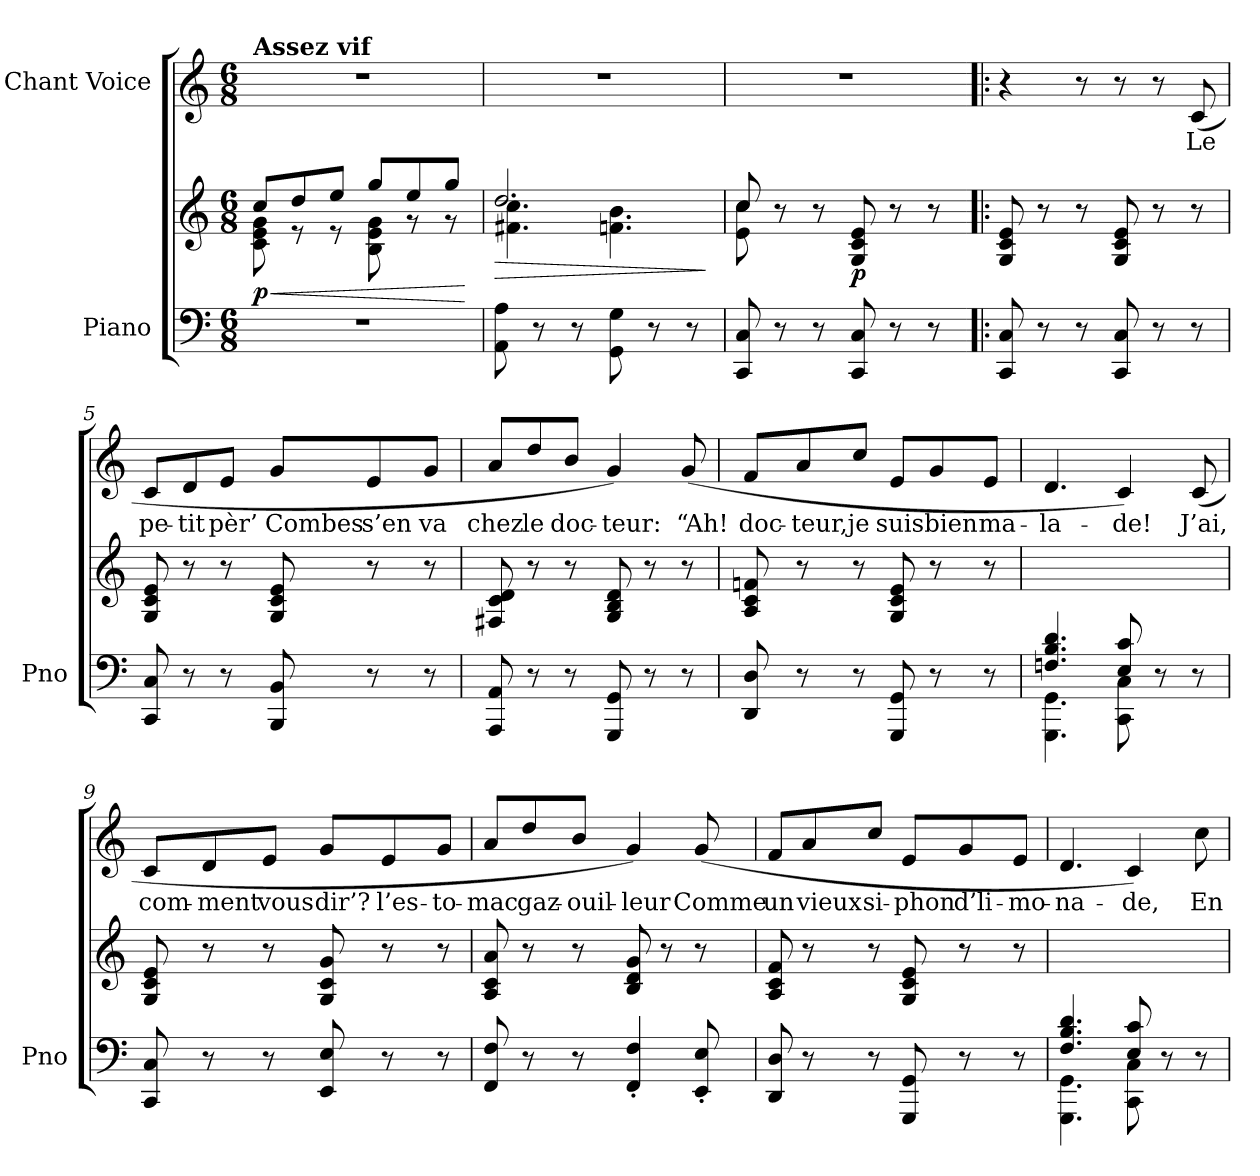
**kern	**kern	**dynam	**kern	**text
*part2	*part2	*part2	*part1	*part1
*staff3	*staff2	*staff2/3	*staff1	*staff1
*I"Piano	*	*	*I"Chant Voice	*
*I'Pno	*	*	*	*
*clefF4	*clefG2	*	*clefG2	*
*k[]	*k[]	*	*k[]	*
*M6/8	*M6/8	*	*M6/8	*
=1	=1	=1	=1	=1
!	!	!	!LO:TX:a:B:t=Assez vif	!
!	!	!LO:HP:b	!	!
*	*^	*	*	*
!	!	!	!LO:DY:n=1:b	!	!
2.r	8cc/L	8c\ 8e\ 8g\	< p	2.r	.
.	8dd/	8r	.	.	.
.	8ee/J	8r	.	.	.
.	8gg/L	8B\ 8e\ 8g\	.	.	.
.	8ee/	8r	.	.	.
.	8gg/J	8r	.	.	.
*	*v	*v	*	*	*
.	.	[	.	.
=2	=2	=2	=2	=2
!	!	!LO:HP:b	!	!
*	*^	*	*	*
8AA\ 8A\	2.dd/	4.f#X\ 4.cc\	>	2.r	.
8r	.	.	.	.	.
8r	.	.	.	.	.
8GG\ 8G\	.	4.fn\ 4.b\	.	.	.
8r	.	.	.	.	.
8r	.	.	.	.	.
*	*v	*v	*	*	*
.	.	]	.	.
=3	=3	=3	=3	=3
*	*^	*	*	*
8CC/ 8C/	8cc/	8e\ 8cc\	.	2.r	.
8r	8r	8ryy	.	.	.
8r	8r	8ryy	.	.	.
!	!	!	!LO:DY:b	!	!
8CC/ 8C/	8G/ 8c/ 8e/	8ryy	p	.	.
8r	8r	8ryy	.	.	.
8r	8r	8ryy	.	.	.
*	*v	*v	*	*	*
!!LO:LB:g=z
=4!|:	=4!|:	=4!|:	=4!|:	=4!|:
8CC/ 8C/	8G/ 8c/ 8e/	.	4r	.
8r	8r	.	.	.
8r	8r	.	8r	.
8CC/ 8C/	8G/ 8c/ 8e/	.	8r	.
8r	8r	.	8r	.
!	!	!	!	!LO:LY:b
8r	8r	.	(8c/	Le
!!LO:LB:g=z
=5	=5	=5	=5	=5
!	!	!	!	!LO:LY:b
8CC/ 8C/	8G/ 8c/ 8e/	.	8c/L	pe-
!	!	!	!	!LO:LY:b
8r	8r	.	8d/	-tit
!	!	!	!	!LO:LY:b
8r	8r	.	8e/J	pèr’
!	!	!	!	!LO:LY:b
8BBB/ 8BB/	8G/ 8c/ 8e/	.	8g/L	Combes
!	!	!	!	!LO:LY:b
8r	8r	.	8e/	s’en
!	!	!	!	!LO:LY:b
8r	8r	.	8g/J	va
=6	=6	=6	=6	=6
!	!	!	!	!LO:LY:b
8AAA/ 8AA/	8F#X/ 8c/ 8d/	.	8a/L	chez
!	!	!	!	!LO:LY:b
8r	8r	.	8dd/	le
!	!	!	!	!LO:LY:b
8r	8r	.	8b/J	doc-
!	!	!	!	!LO:LY:b
8GGG/ 8GG/	8G/ 8B/ 8d/	.	4g/)	-teur:
8r	8r	.	.	.
!	!	!	!	!LO:LY:b
8r	8r	.	(8g/	“Ah!
=7	=7	=7	=7	=7
!	!	!	!	!LO:LY:b
8DD/ 8D/	8A/ 8c/ 8fn/	.	8f/L	doc-
!	!	!	!	!LO:LY:b
8r	8r	.	8a/	-teur,
!	!	!	!	!LO:LY:b
8r	8r	.	8cc/J	je
!	!	!	!	!LO:LY:b
8GGG/ 8GG/	8G/ 8c/ 8e/	.	8e/L	suis
!	!	!	!	!LO:LY:b
8r	8r	.	8g/	bien
!	!	!	!	!LO:LY:b
8r	8r	.	8e/J	ma-
=8	=8	=8	=8	=8
*^	*	*	*	*
!	!	!	!	!	!LO:LY:b
4.Fn/ 4.B/ 4.d/	4.GGG\ 4.GG\	2ryy	.	4.d/	-la-
!	!	!	!	!	!LO:LY:b
8E/ 8c/	8CC\ 8C\	.	.	4c/)	-de!
4ryy	8r	8ryy	.	.	.
!	!	!	!	!	!LO:LY:b
.	8r	8ryy	.	(8c/	J’ai,
!!LO:PB:g=z
=9	=9	=9	=9	=9	=9
!	!	!	!	!	!LO:LY:b
*v	*v	*	*	*	*
8CC/ 8C/	8G/ 8c/ 8e/	.	8c/L	com-
!	!	!	!	!LO:LY:b
8r	8r	.	8d/	-ment
!	!	!	!	!LO:LY:b
8r	8r	.	8e/J	vous
!	!	!	!	!LO:LY:b
8EE/ 8E/	8G/ 8c/ 8g/	.	8g/L	dir’?
!	!	!	!	!LO:LY:b
8r	8r	.	8e/	l’es-
!	!	!	!	!LO:LY:b
8r	8r	.	8g/J	-to-
=10	=10	=10	=10	=10
!	!	!	!	!LO:LY:b
8FF/ 8F/	8A/ 8c/ 8a/	.	8a/L	-mac
!	!	!	!	!LO:LY:b
8r	8r	.	8dd/	gaz-
!	!	!	!	!LO:LY:b
8r	8r	.	8b/J	-ouil-
!	!	!	!	!LO:LY:b
4FF/' 4F/'	8B/ 8d/ 8g/	.	4g/)	-leur
.	8r	.	.	.
!	!	!	!	!LO:LY:b
8EE/' 8E/'	8r	.	(8g/	Comme
=11	=11	=11	=11	=11
!	!	!	!	!LO:LY:b
8DD/ 8D/	8A/ 8c/ 8f/	.	8f/L	un
!	!	!	!	!LO:LY:b
8r	8r	.	8a/	vieux
!	!	!	!	!LO:LY:b
8r	8r	.	8cc/J	si-
!	!	!	!	!LO:LY:b
8GGG/ 8GG/	8G/ 8c/ 8e/	.	8e/L	-phon
!	!	!	!	!LO:LY:b
8r	8r	.	8g/	d’li-
!	!	!	!	!LO:LY:b
8r	8r	.	8e/J	-mo-
=12	=12	=12	=12	=12
*^	*	*	*	*
!	!	!	!	!	!LO:LY:b
4.F/ 4.B/ 4.d/	4.GGG\ 4.GG\	2ryy	.	4.d/	-na-
!	!	!	!	!	!LO:LY:b
8E/ 8c/	8CC\ 8C\	.	.	4c/)	-de,
4ryy	8r	8ryy	.	.	.
!	!	!	!	!	!LO:LY:b
.	8r	8ryy	.	8cc\	En-
*v	*v	*	*	*	*
=	=	=	=	=
*-	*-	*-	*-	*-
